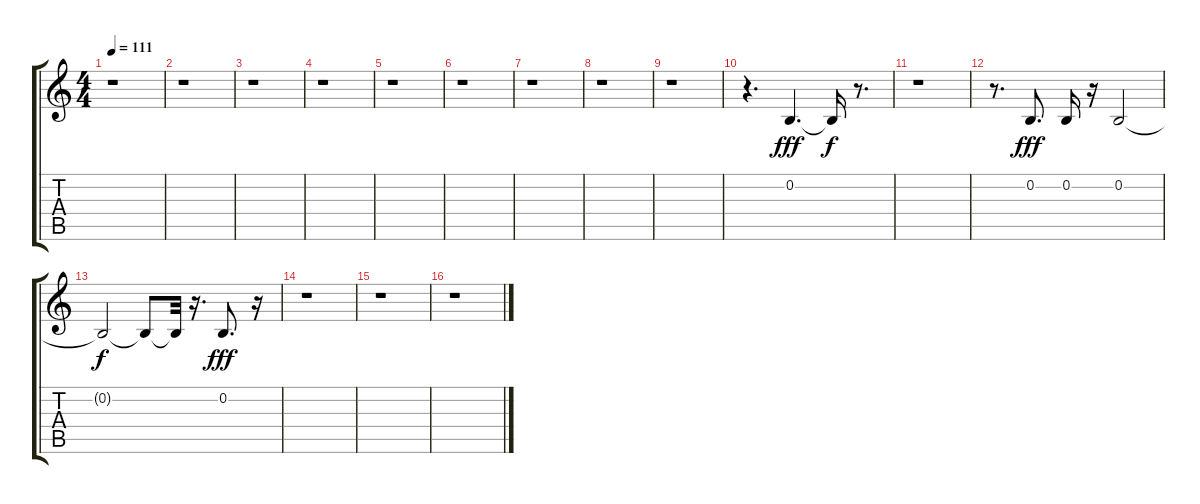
\track "" {instrument synthstrings1}
\staff {score tabs}
\tuning (E4 B3 G3 D3 A2 E2) {hide}
\ts (4 4)
\tempo 111
\clef g2
\ks c
r.1{dy f} |
r.1 |
r.1 |
r.1 |
r.1 |
r.1 |
r.1 |
r.1 |
r.1 |
r.4{d} 0.2.4{d dy fff} 0.2{t}.16{dy f} r.8{d} |
r.1 |
r.8{d} 0.2.8{d dy fff} 0.2.16 r.16 0.2.2 |
0.2{t}.2{dy f} 0.2{t}.8 0.2{t}.32 r.16{d} 0.2.8{d dy fff} r.16 |
r.1 |
r.1 |
r.1
